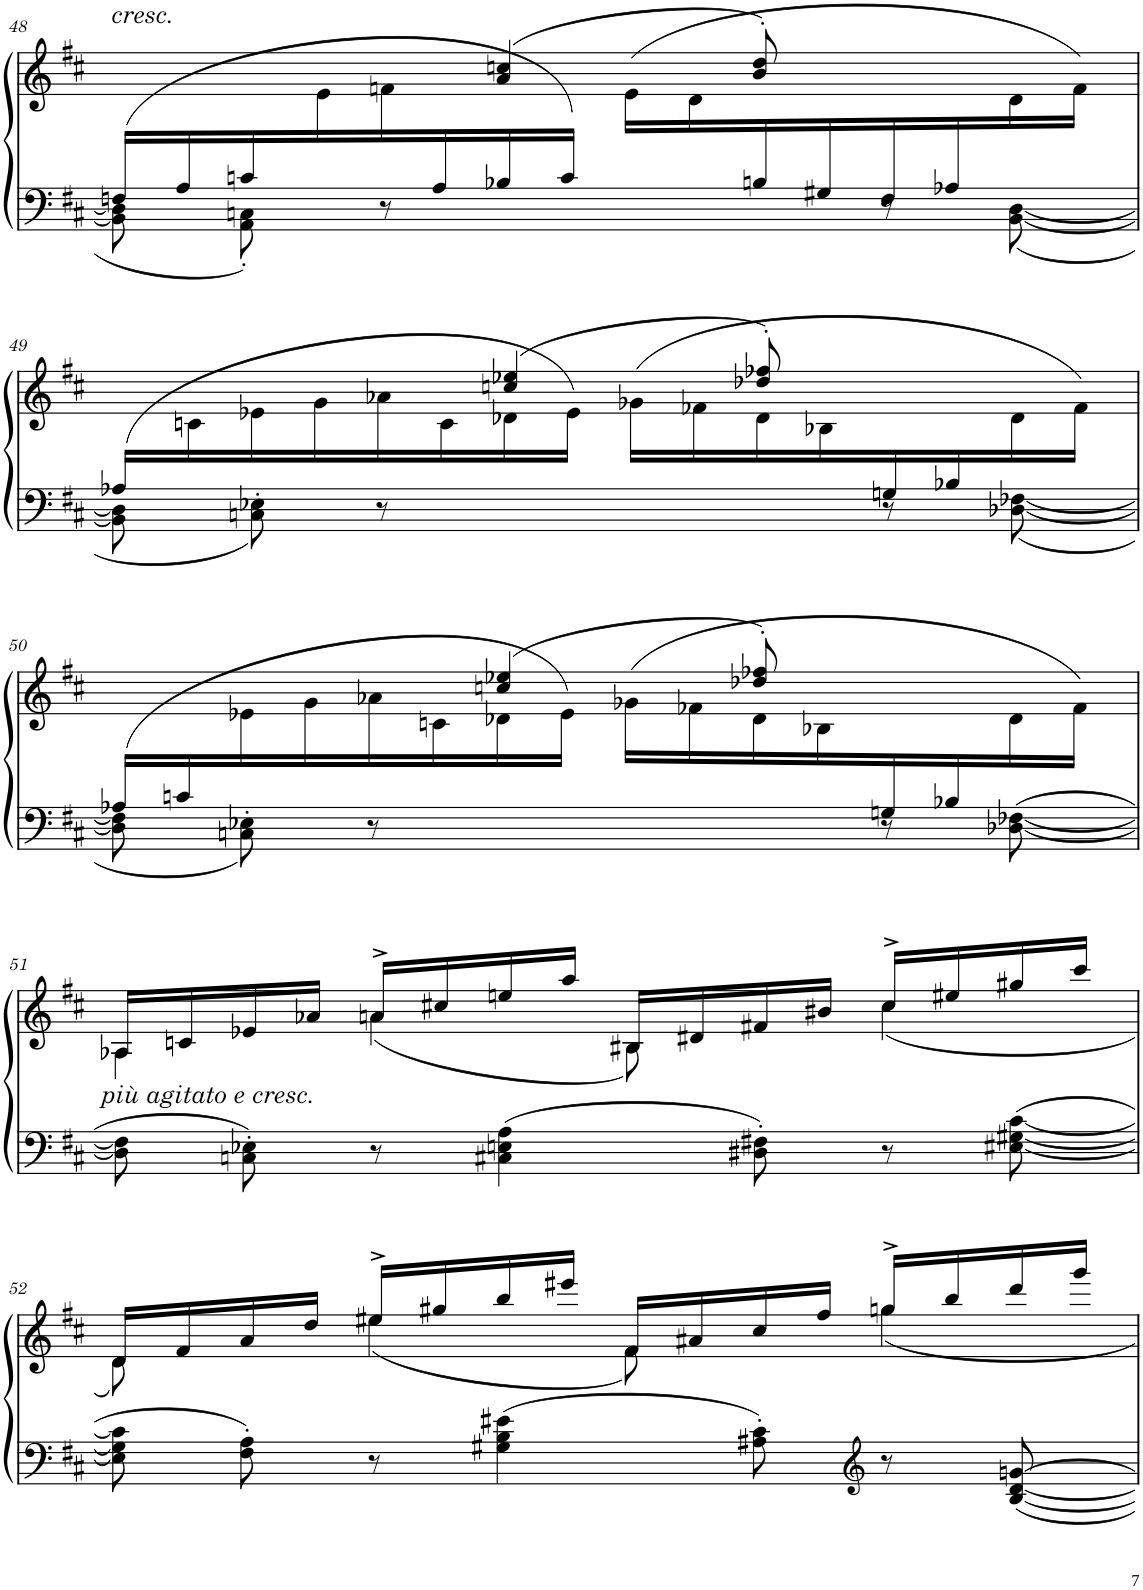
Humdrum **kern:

**kern	**kern
*part1	*part1
*staff2	*staff1
*I"Piano	*
*I'Pno	*
!!LO:PB:g=z
*clefF4	*clefG2
*k[f#c#]	*k[f#c#]
*M4/4	*M4/4
*met(c|)	*met(c|)
=48	=48
*^	*^
!	!	!LO:TX:a:i:t=cresc.	!
16Fn/LL	8BB\] 8D\]	8.ryy	4.ryy
16A/	.	.	.
16cn/	8AA\'< 8Cn\'<	.	.
8ryy	.	16en\	.
.	8r	16fn\	.
16A/	.	8.ryy	.
16B-X/	4.ryy	.	(>4a/ 4ccn/
16c/JJ	.	.	.
8ryy	.	(16e\LL	.
.	.	16d\	.
16Bn/	.	4ryy	8b/'> 8dd/'>)
16G#X/	.	.	.
16F/	8r	.	4ryy
16A-X/	.	.	.
8ryy	[8BB\ [<8D\	16d\	.
.	.	16f\JJ)	.
!!LO:LB:g=z	!!
=49	=49	=49	=49
(16A-X/LL	8BB\] 8D\]	16ryy	4.ryy
8.ryy	.	16cn\	.
.	8Cn\' 8E-X\'	16e-X\	.
.	.	16g\	.
.	8r	16a-X\	.
.	.	16c\	.
.	4.ryy	16d-X\	(>4ccn/ 4ee-X/
.	.	16e-\JJ)	.
.	.	(16g-X\LL	.
.	.	16f-X\	.
.	.	16d-\	8dd-X/'> 8ff-X/'>)
.	.	16B-X\	.
16Gn/	8r	8ryy	4ryy
16B-X/	.	.	.
8ryy	[8D-X\ [<8F-X\	16d-\	.
.	.	16f-\JJ)	.
!!LO:LB:g=z	!!
=50	=50	=50	=50
(16A-X/LL	8D-\] 8F-\]	8ryy	4.ryy
16cn/	.	.	.
8ryy	8Cn\' 8E-X\'	16e-X\	.
.	.	16g\	.
.	8r	16a-X\	.
.	.	16cn\	.
.	4.ryy	16d-X\	(>4ccn/ 4ee-X/
.	.	16e-\JJ)	.
.	.	(16g-X\LL	.
.	.	16f-X\	.
.	.	16d-\	8dd-X/'> 8ff-X/'>)
.	.	16B-X\	.
16Gn/	8r	8ryy	4ryy
16B-X/	.	.	.
8ryy	[8D-X\ [<8F-X\	16d-\	.
.	.	16f-\JJ)	.
*v	*v	*	*
!!LO:LB:g=z	!!
=51	=51	=51
!	!LO:TX:b:i:t=più agitato e cresc.	!
8D-\] 8F-\]	16A-X/LL	4A-\
.	16cn/	.
8Cn\' 8E-X\'	16e-X/	.
.	16a-X/JJ	.
8r	16an^/LL	(4a\
.	16cc#X/	.
4C#X\ 4En\ 4A\	16een/	.
.	16aa/JJ	.
.	16B#X/LL	8B#\)
.	16d#X/	.
8D#X\' 8F#X\'	16f#X/	8ryy
.	16b#X/JJ	.
8r	16cc#^/LL	(4cc#\
.	16ee#X/	.
[8E#X\ [<8G#X\ [<8c#\	16gg#X/	.
.	16ccc#/JJ	.
!!LO:LB:g=z	!!
=52	=52	=52
8E#\] 8G#\] 8c#\]	16d/LL	8d\)
.	16f#/	.
8F#\' 8A\'	16a/	8ryy
.	16dd/JJ	.
8r	16ee#X^/LL	(4ee#\
.	16gg#X/	.
4G#X\ 4B\ 4e#X\	16bb/	.
.	16eee#X/JJ	.
.	16f#/LL	8f#\)
.	16a#X/	.
8A#X\' 8c#\'	16cc#/	8ryy
.	16ff#/JJ	.
*clefG2	*	*
8r	16ggn^>/LL	4gg\
.	16bb/	.
[8B/ [8d/ [>8gn/	16ddd/	.
.	16ggg/JJ	.
*	*v	*v
=	=
*-	*-
